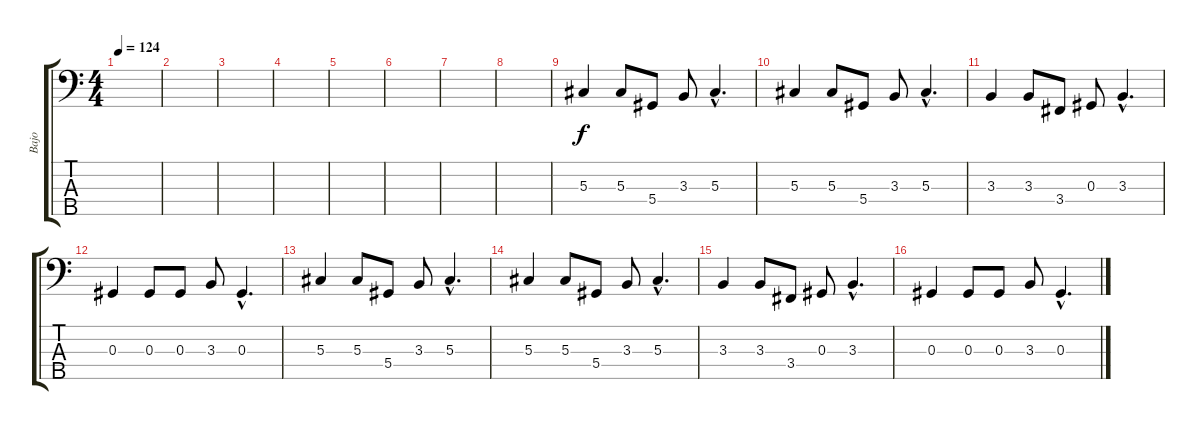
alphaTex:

\track ("Bajo" "Bajo") {instrument electricbassfinger}
\staff {score tabs}
\tuning (Gb2 Db2 Ab1 Eb1 Bb0) {hide}
\ts (4 4)
\tempo 124
\clef f4
\ks c
|
|
|
|
|
|
|
|
5.3.4 5.3.8 5.4.8 3.3.8 5.3{hac}.4{d} |
5.3.4 5.3.8 5.4.8 3.3.8 5.3{hac}.4{d} |
3.3.4 3.3.8 3.4.8 0.3.8 3.3{hac}.4{d} |
0.3.4 0.3.8 0.3.8 3.3.8 0.3{hac}.4{d} |
5.3.4 5.3.8 5.4.8 3.3.8 5.3{hac}.4{d} |
5.3.4 5.3.8 5.4.8 3.3.8 5.3{hac}.4{d} |
3.3.4 3.3.8 3.4.8 0.3.8 3.3{hac}.4{d} |
0.3.4 0.3.8 0.3.8 3.3.8 0.3{hac}.4{d}
